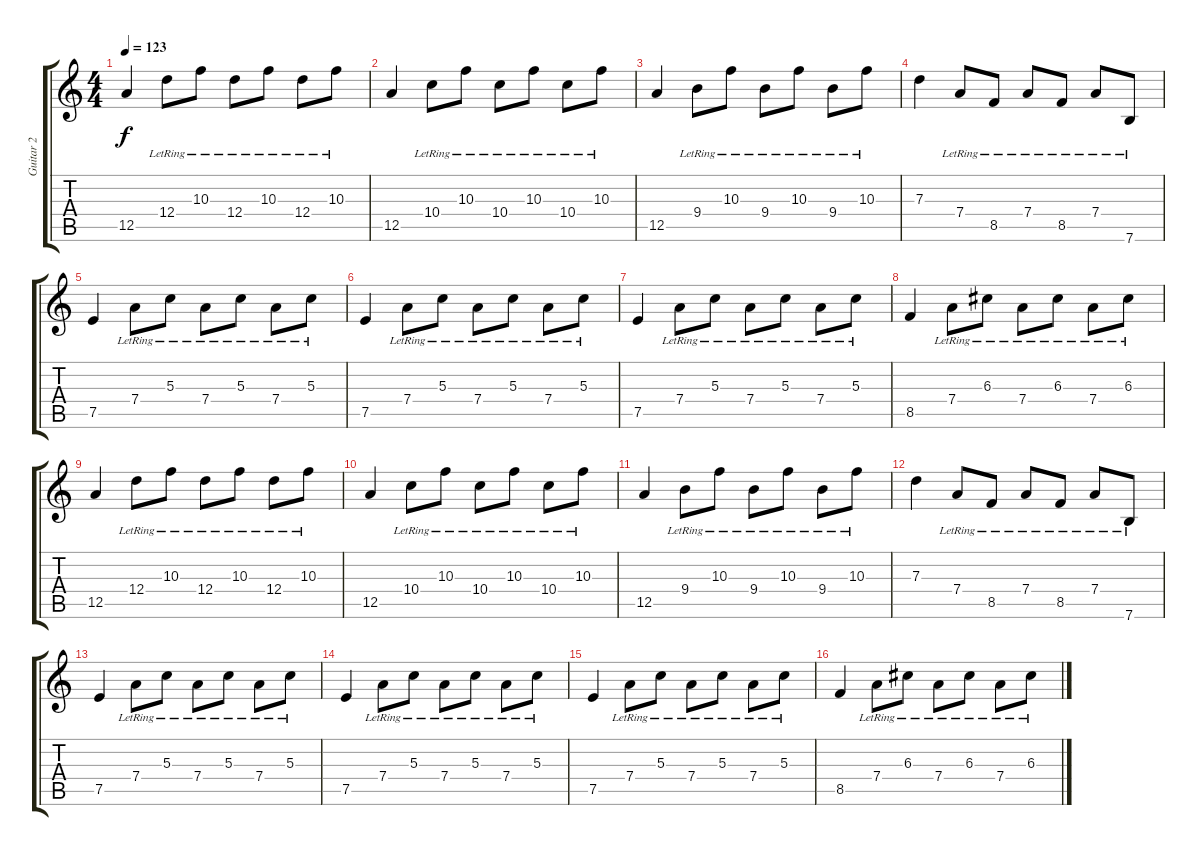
\track ("Guitar 2" "Guitar 2") {instrument distortionguitar}
\staff {score tabs}
\tuning (E4 B3 G3 D3 A2 E2) {hide}
\ts (4 4)
\tempo 123
\clef g2
\ks c
12.5.4{dy f} 12.4{lr}.8 10.3{lr}.8 12.4{lr}.8 10.3{lr}.8 12.4{lr}.8 10.3{lr}.8 |
12.5.4 10.4{lr}.8 10.3{lr}.8 10.4{lr}.8 10.3{lr}.8 10.4{lr}.8 10.3{lr}.8 |
12.5.4 9.4{lr}.8 10.3{lr}.8 9.4{lr}.8 10.3{lr}.8 9.4{lr}.8 10.3{lr}.8 |
7.3.4 7.4{lr}.8 8.5{lr}.8 7.4{lr}.8 8.5{lr}.8 7.4{lr}.8 7.6{lr}.8 |
7.5.4 7.4{lr}.8 5.3{lr}.8 7.4{lr}.8 5.3{lr}.8 7.4{lr}.8 5.3{lr}.8 |
7.5.4 7.4{lr}.8 5.3{lr}.8 7.4{lr}.8 5.3{lr}.8 7.4{lr}.8 5.3{lr}.8 |
7.5.4 7.4{lr}.8 5.3{lr}.8 7.4{lr}.8 5.3{lr}.8 7.4{lr}.8 5.3{lr}.8 |
8.5.4 7.4{lr}.8 6.3{lr}.8 7.4{lr}.8 6.3{lr}.8 7.4{lr}.8 6.3{lr}.8 |
12.5.4 12.4{lr}.8 10.3{lr}.8 12.4{lr}.8 10.3{lr}.8 12.4{lr}.8 10.3{lr}.8 |
12.5.4 10.4{lr}.8 10.3{lr}.8 10.4{lr}.8 10.3{lr}.8 10.4{lr}.8 10.3{lr}.8 |
12.5.4 9.4{lr}.8 10.3{lr}.8 9.4{lr}.8 10.3{lr}.8 9.4{lr}.8 10.3{lr}.8 |
7.3.4 7.4{lr}.8 8.5{lr}.8 7.4{lr}.8 8.5{lr}.8 7.4{lr}.8 7.6{lr}.8 |
7.5.4 7.4{lr}.8 5.3{lr}.8 7.4{lr}.8 5.3{lr}.8 7.4{lr}.8 5.3{lr}.8 |
7.5.4 7.4{lr}.8 5.3{lr}.8 7.4{lr}.8 5.3{lr}.8 7.4{lr}.8 5.3{lr}.8 |
7.5.4 7.4{lr}.8 5.3{lr}.8 7.4{lr}.8 5.3{lr}.8 7.4{lr}.8 5.3{lr}.8 |
8.5.4 7.4{lr}.8 6.3{lr}.8 7.4{lr}.8 6.3{lr}.8 7.4{lr}.8 6.3{lr}.8
